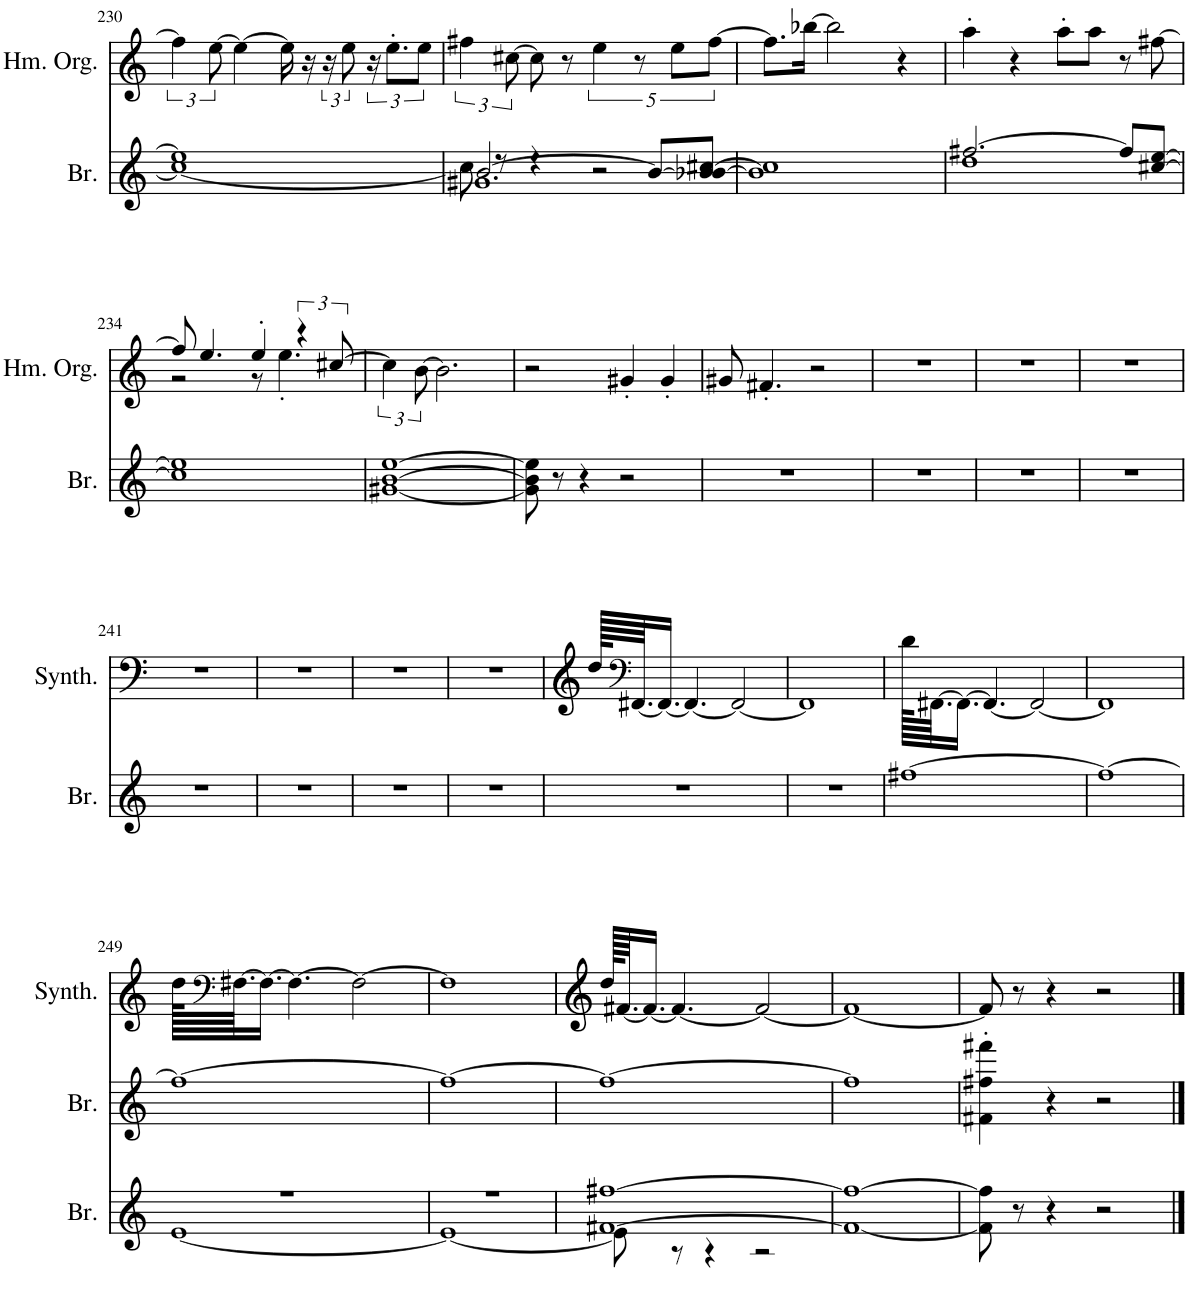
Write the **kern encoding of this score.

**kern	**kern	**kern	**kern	**kern	**kern	**kern
*part7	*part6	*part5	*part4	*part3	*part2	*part1
*staff7	*staff6	*staff5	*staff4	*staff3	*staff2	*staff1
*I"Brass	*I"Brass	*I"Electric Guitar	*I"Electric Guitar	*I"Pad Synthesizer	*I"Hammond Organ	*I"Fretless Electric Bass
*I'Br.	*I'Br.	*I'El. Guit.	*I'El. Guit.	*I'Synth.	*I'Hm. Org.	*I'Frtl. El. B.
!!LO:PB:g=z
*clefG2	*clefF4	*clefGv2	*clefGv2	*clefF4	*clefG2	*clefF4
*	*	*	*	*	*	*Trd7c12
*k[]	*k[]	*k[]	*k[]	*k[]	*k[]	*k[]
*M4/4	*M4/4	*M4/4	*M4/4	*M4/4	*M4/4	*M4/4
=230	=230	=230	=230	=230	=230	=230
*^	*	*	*	*	*	*
1ee]	1cc#_	1r	1AA] 1E] 1e]	8ff#X\L	1r	6ff#\]	4AA]
.	.	.	.	8ff#\J	.	.	.
.	.	.	.	.	.	[12ee\	.
.	.	.	.	8r	.	4ee\_	4AA
.	.	.	.	8ff#'	.	.	.
.	.	.	.	[2ff#	.	16ee\]	4AA
.	.	.	.	.	.	16r	.
.	.	.	.	.	.	24r	.
.	.	.	.	.	.	12ee\	.
.	.	.	.	.	.	24r	4AA
.	.	.	.	.	.	12.ee'\L	.
.	.	.	.	.	.	12ee\J	.
=231	=231	=231	=231	=231	=231	=231	=231
*	*^	*	*	*	*	*	*
[2.b/	8cc#\]	1g#X	1r	[2.EE [2.BB [2.B	4ff#]	1r	6ff#X\	2.EE
.	8r	.	.	.	.	.	.	.
.	.	.	.	.	.	.	[12cc#X\	.
.	4r	.	.	.	4r	.	8cc#\]	.
.	.	.	.	.	.	.	8r	.
.	2r	.	.	.	2r	.	5ee\	.
.	.	.	.	.	.	.	10r	.
*	*	*	*	*Xbrackettup	*	*	*	*
8b/L_	.	.	.	12.EE]/ 12.BB_/ 12.B_/L	.	.	.	8EE/L
.	.	.	.	.	.	.	10ee\L	.
[8b-X/ 8b/] [8cc#X/J	.	.	.	24BB]/ 24B]/K	.	.	.	[8FF#X/J
.	.	.	.	.	.	.	[10ff#\J	.
.	.	.	.	[12FF#X/ [12C#X/ [12c#X/J	.	.	.	.
*v	*v	*v	*	*	*	*	*	*
=232	=232	=232	=232	=232	=232	=232
1b-] 1cc#]	1r	1FF#] 1C#] 1c#]	4r	1r	8.ff#\L]	4FF#]
.	.	.	.	.	[16bb-X\Jk	.
*	*	*	*Xbrackettup	*	*	*
.	.	.	6aa	.	2bb-\]	4FF#X
.	.	.	12ff#X	.	.	.
.	.	.	8r	.	.	4FF#
.	.	.	4.ee	.	.	.
.	.	.	.	.	4r	4FF#
=233	=233	=233	=233	=233	=233	=233
*^	*	*	*	*	*	*
[2.ff#X/	1dd	1r	[2.D [2.A [2.a	1ff#X	1r	4aa'\	4D
.	.	.	.	.	.	4r	4D
.	.	.	.	.	.	8aa'\L	4D
.	.	.	.	.	.	8aa\J	.
*	*	*	*	*	*	*	*Xbrackettup
8ff#/L]	.	.	6D] 6A] 6a]	.	.	8r	6D
[8cc#X/ [8ee/J	.	.	.	.	.	[8ff#X\	.
.	.	.	[12AA [12E [12e	.	.	.	[12AA
*v	*v	*	*	*	*	*	*
!!LO:LB:g=z
=234	=234	=234	=234	=234	=234	=234
*	*	*	*	*	*^	*
1cc#] 1ee]	1r	1AA] 1E] 1e]	8aa	1r	8ff#/]	2r	4AA]
.	.	.	32r	.	4.ee/	.	.
.	.	.	16.ff#X'	.	.	.	.
.	.	.	6r	.	.	.	4AA
.	.	.	12ee'	.	.	.	.
.	.	.	8r	.	4ee'/	8r	4AA
.	.	.	32r	.	.	4.ee'\	.
.	.	.	16.cc#X	.	.	.	.
.	.	.	4r	.	6r	.	4AA
.	.	.	.	.	[12cc#X/	.	.
*	*	*	*	*	*v	*v	*
=235	=235	=235	=235	=235	=235	=235
[1g#X [1b [1ee	1r	1EE 1BB 1B	1ee	1r	6cc#\]	2.EE
.	.	.	.	.	[12b\	.
.	.	.	.	.	2.b\]	.
.	.	.	.	.	.	4r
=236	=236	=236	=236	=236	=236	=236
8g#\] 8b\] 8ee\]	1r	1r	1r	1r	2r	1r
8r	.	.	.	.	.	.
4r	.	.	.	.	.	.
2r	.	.	.	.	4g#X'/	.
.	.	.	.	.	4g#'/	.
=237	=237	=237	=237	=237	=237	=237
1r	1r	1r	1r	1r	8g#X/	4F#X
.	.	.	.	.	4.f#X'/	.
.	.	.	.	.	.	4A
.	.	.	.	.	2r	4F#
.	.	.	.	.	.	4A
=238	=238	=238	=238	=238	=238	=238
*	*	*	*	*	*	*^
1r	1r	1r	1r	1r	1r	6r	4F#X'
.	.	.	.	.	.	12F#	.
.	.	.	.	.	.	8A\L	4r
.	.	.	.	.	.	[8F#\J	.
.	.	.	.	.	.	12.F#]	2r
.	.	.	.	.	.	24r	.
.	.	.	.	.	.	12F#'	.
.	.	.	.	.	.	4E	.
*	*	*	*	*	*	*v	*v
=239	=239	=239	=239	=239	=239	=239
1r	1r	1r	1r	1r	1r	4F#X
.	.	.	.	.	.	4A
.	.	.	.	.	.	4F#
.	.	.	.	.	.	4A
=240	=240	=240	=240	=240	=240	=240
*	*	*	*	*	*	*^
1r	1r	1r	1r	1r	1r	6r	4F#X'
.	.	.	.	.	.	12F#	.
.	.	.	.	.	.	8A\L	4r
.	.	.	.	.	.	[8F#\J	.
.	.	.	.	.	.	12.F#]	2r
.	.	.	.	.	.	24r	.
.	.	.	.	.	.	12F#'	.
.	.	.	.	.	.	4E	.
*	*	*	*	*	*	*v	*v
!!LO:LB:g=z
=241	=241	=241	=241	=241	=241	=241
1r	1r	1r	1r	1r	1r	4F#X
.	.	.	.	.	.	4A
.	.	.	.	.	.	4F#
.	.	.	.	.	.	4A
=242	=242	=242	=242	=242	=242	=242
*	*	*	*	*	*	*^
1r	1r	1r	1r	1r	1r	6r	4F#X'
.	.	.	.	.	.	12F#	.
.	.	.	.	.	.	8A\L	4r
.	.	.	.	.	.	[8F#\J	.
.	.	.	.	.	.	12.F#]	2r
.	.	.	.	.	.	24r	.
.	.	.	.	.	.	12F#'	.
.	.	.	.	.	.	4E	.
*	*	*	*	*	*	*v	*v
=243	=243	=243	=243	=243	=243	=243
*	*	*	*^	*	*	*
*	*	*	*	*^	*	*	*
1r	1r	1r	2.A	2r	[1FF#X [1C#X 1F#X	1r	1r	4F#X
.	.	.	.	.	.	.	.	4A
.	.	.	.	4r	.	.	.	4F#
.	.	.	4r	[4A	.	.	.	4A
=244	=244	=244	=244	=244	=244	=244	=244	=244
*	*	*	*	*	*^	*	*	*^
1r	1r	1r	1r	8A]	2F#X	1FF#_ 1C#_	1r	1r	6r	4F#X'
.	.	.	.	8r	.	.	.	.	.	.
.	.	.	.	.	.	.	.	.	12F#	.
.	.	.	.	2A	.	.	.	.	8A\L	4r
.	.	.	.	.	.	.	.	.	[8F#\J	.
.	.	.	.	.	2F#	.	.	.	12.F#]	2r
.	.	.	.	.	.	.	.	.	24r	.
.	.	.	.	.	.	.	.	.	12F#'	.
.	.	.	.	[4A	.	.	.	.	4E	.
*	*	*	*	*	*	*	*	*	*v	*v
=245	=245	=245	=245	=245	=245	=245	=245	=245	=245
1r	1r	1r	4r	8A]	1F#X	1FF#_ 1C#_	128dd/KLLLL	1r	4F#X
*	*	*	*	*	*	*	*clefF4	*	*
.	.	.	.	.	.	.	[64.FF#X/JJ	.	.
.	.	.	.	.	.	.	16.FF#/JJ_	.	.
.	.	.	.	8r	.	.	4.FF#/_	.	.
.	.	.	4A 4c#X	4r	.	.	.	.	4A
.	.	.	4A 4c#	4r	.	.	2FF#/_	.	4F#
.	.	.	4r	[4A [4c#	.	.	.	.	4A
=246	=246	=246	=246	=246	=246	=246	=246	=246	=246
*	*	*	*	*	*	*	*	*	*^
1r	1r	1r	4r	8A] 8c#]	[1F#X	1FF#_ 1C#_	1FF#]	1r	6r	4F#X'
.	.	.	.	8r	.	.	.	.	.	.
.	.	.	.	.	.	.	.	.	12F#	.
.	.	.	4A' 4c#X'	4r	.	.	.	.	8A\L	4r
.	.	.	.	.	.	.	.	.	[8F#\J	.
.	.	.	4A' 4c#'	2r	.	.	.	.	12.F#]	2r
.	.	.	.	.	.	.	.	.	24r	.
.	.	.	.	.	.	.	.	.	12F#'	.
.	.	.	4A' 4c#'	.	.	.	.	.	4E	.
*	*	*	*	*	*	*	*	*	*v	*v
=247	=247	=247	=247	=247	=247	=247	=247	=247	=247
1r	[1ff#X	1r	4A' 4c#X'	2r	2.F#]	1FF#_ 1C#_	128d\KLLLL	1r	4F#X
.	.	.	.	.	.	.	[64.FF#X\JJ	.	.
.	.	.	.	.	.	.	16.FF#\JJ_	.	.
.	.	.	.	.	.	.	4.FF#/_	.	.
.	.	.	4A' 4c#'	.	.	.	.	.	4A
.	.	.	4A	2c#	.	.	2FF#/_	.	4F#
.	.	.	4A	.	[4F#X	.	.	.	4A
*	*	*	*	*	*v	*v	*	*	*
=248	=248	=248	=248	=248	=248	=248	=248	=248
*	*	*	*	*	*	*	*	*^
1r	1ff#_	1r	4A 4c#X	1F#_	1FF#_ 1C#_	1FF#]	1r	6r	4F#X'
.	.	.	.	.	.	.	.	12F#	.
.	.	.	4A 4c#	.	.	.	.	8A\L	4r
.	.	.	.	.	.	.	.	[8F#\J	.
.	.	.	4A 4c#	.	.	.	.	12.F#]	2r
.	.	.	.	.	.	.	.	24r	.
.	.	.	.	.	.	.	.	12F#'	.
.	.	.	4A' 4c#'	.	.	.	.	4E	.
*	*	*	*	*	*	*	*	*v	*v
!!LO:LB:g=z
=249	=249	=249	=249	=249	=249	=249	=249	=249
*^	*	*	*	*	*^	*	*	*
1r	[1e	1ff#_	1r	4A' 4c#X'	4r	8F#]	1FF#_ 1C#_	128dd\KLLLL	1r	4F#X
*	*	*	*	*	*	*	*	*clefF4	*	*
.	.	.	.	.	.	.	.	[64.F#X\JJ	.	.
.	.	.	.	.	.	.	.	16.F#\JJ_	.	.
.	.	.	.	.	.	8r	.	4.F#\_	.	.
.	.	.	.	[4A	4c#	4r	.	.	.	4A
.	.	.	.	4F#X 4A] 4c#	2r	2r	.	2F#\_	.	4F#
.	.	.	.	4F#' 4A' 4c#'	.	.	.	.	.	4A
*	*	*	*	*	*	*v	*v	*	*	*
=250	=250	=250	=250	=250	=250	=250	=250	=250	=250
*	*	*	*	*	*	*	*	*	*^
1r	1e_	1ff#_	1r	4F#X'	2A 2c#X	1FF#_ 1C#_	1F#]	1r	6r	4F#X'
.	.	.	.	.	.	.	.	.	12F#	.
.	.	.	.	4F#'	.	.	.	.	8A\L	4r
.	.	.	.	.	.	.	.	.	[8F#\J	.
.	.	.	.	4A 4c#	2r	.	.	.	12.F#]	2r
.	.	.	.	.	.	.	.	.	24r	.
.	.	.	.	.	.	.	.	.	12F#'	.
.	.	.	.	4A 4c#	.	.	.	.	4E	.
*	*	*	*	*	*v	*v	*	*	*v	*v
=251	=251	=251	=251	=251	=251	=251	=251	=251
[1f#X [1ff#X	8e\]	1ff#_	1r	4A 4c#X	1FF#_ 1C#_	128dd/KLLLL	1r	4F#X
.	.	.	.	.	.	[64.f#X/JJ	.	.
.	.	.	.	.	.	16.f#/JJ_	.	.
.	8r	.	.	.	.	4.f#/_	.	.
.	4r	.	.	4A' 4c#'	.	.	.	4A
.	2r	.	.	4A' 4c#'	.	2f#/_	.	4F#
.	.	.	.	4A 4c#	.	.	.	4A
*v	*v	*	*	*	*	*	*	*
=252	=252	=252	=252	=252	=252	=252	=252
*	*	*	*	*	*	*	*^
1f#_ 1ff#_	1ff#]	1r	4A 4c#X	1FF#] 1C#]	1f#_	1r	6r	4F#X'
.	.	.	.	.	.	.	12F#	.
.	.	.	4A 4c#	.	.	.	8A\L	4r
.	.	.	.	.	.	.	[8F#\J	.
.	.	.	4A 4c#	.	.	.	12.F#]	2r
.	.	.	.	.	.	.	24r	.
.	.	.	.	.	.	.	12F#'	.
.	.	.	4A 4c#	.	.	.	4E	.
*	*	*	*v	*v	*	*	*v	*v
=253	=253	=253	=253	=253	=253	=253
8f#\] 8ff#\]	4f#X\' 4ff#X\' 4fff#X\'	1r	4A' 4c#X' 4e'	8f#/]	1r	4F#X
8r	.	.	.	8r	.	.
4r	4r	.	4r	4r	.	4r
2r	2r	.	2r	2r	.	2r
==	==	==	==	==	==	==
*-	*-	*-	*-	*-	*-	*-
